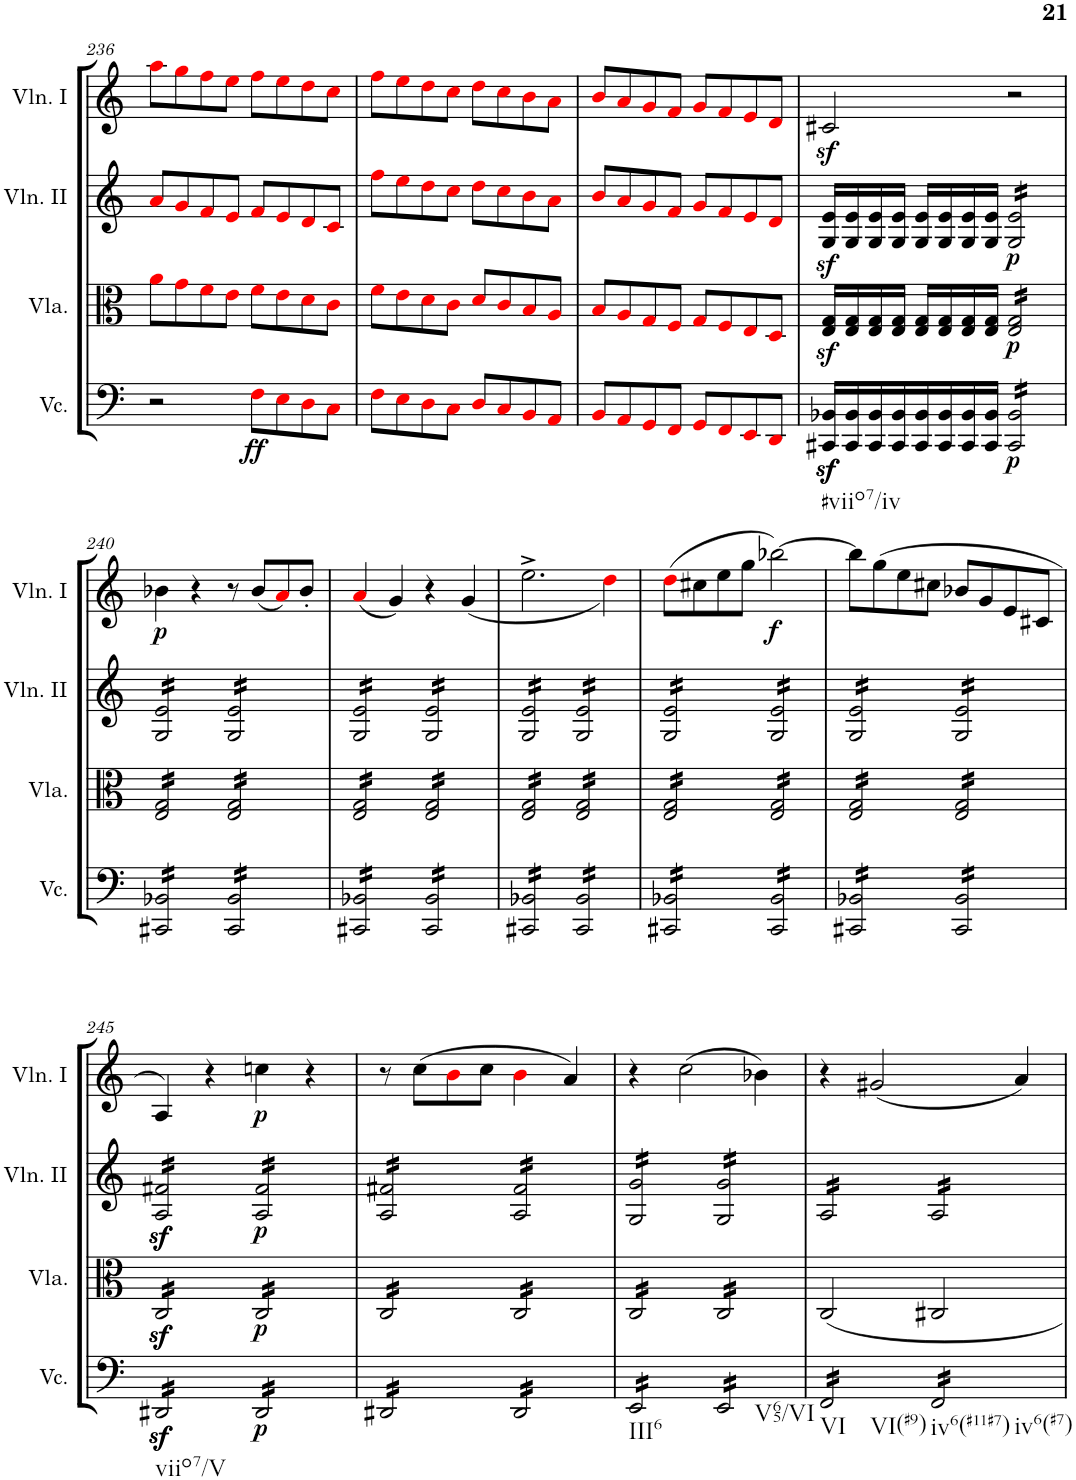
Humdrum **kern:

**kern	**dynam	**kern	**dynam	**kern	**dynam	**kern	**dynam
*part4	*part4	*part3	*part3	*part2	*part2	*part1	*part1
*staff4	*staff4	*staff3	*staff3	*staff2	*staff2	*staff1	*staff1
*I"Violoncello	*	*I"Viola	*	*I"Violino II	*	*I"Violino I	*
*I'Vc.	*	*I'Vla.	*	*I'Vln. II	*	*I'Vln. I	*
!!LO:PB:g=z
*clefF4	*	*clefC3	*	*clefG2	*	*clefG2	*
*k[]	*	*k[]	*	*k[]	*	*k[]	*
*M2/2	*	*M2/2	*	*M2/2	*	*M2/2	*
*met(c|)	*	*met(c|)	*	*met(c|)	*	*met(c|)	*
=236	=236	=236	=236	=236	=236	=236	=236
2r	.	8ai\L	.	8ai/L	.	8aai\L	.
.	.	8gi\	.	8gi/	.	8ggi\	.
.	.	8fi\	.	8fi/	.	8ffi\	.
.	.	8ei\J	.	8ei/J	.	8eei\J	.
!	!LO:DY:b	!	!	!	!	!	!
8Fi\L	ff	8fi\L	.	8fi/L	.	8ffi\L	.
8Ei\	.	8ei\	.	8ei/	.	8eei\	.
8Di\	.	8di\	.	8di/	.	8ddi\	.
8Ci\J	.	8ci\J	.	8ci/J	.	8cci\J	.
=237	=237	=237	=237	=237	=237	=237	=237
8Fi\L	.	8fi\L	.	8ffi\L	.	8ffi\L	.
8Ei\	.	8ei\	.	8eei\	.	8eei\	.
8Di\	.	8di\	.	8ddi\	.	8ddi\	.
8Ci\J	.	8ci\J	.	8cci\J	.	8cci\J	.
8Di/L	.	8di/L	.	8ddi\L	.	8ddi\L	.
8Ci/	.	8ci/	.	8cci\	.	8cci\	.
8BBi/	.	8Bi/	.	8bi\	.	8bi\	.
8AAi/J	.	8Ai/J	.	8ai\J	.	8ai\J	.
=238	=238	=238	=238	=238	=238	=238	=238
8BBi/L	.	8Bi/L	.	8bi/L	.	8bi/L	.
8AAi/	.	8Ai/	.	8ai/	.	8ai/	.
8GGi/	.	8Gi/	.	8gi/	.	8gi/	.
8FFi/J	.	8Fi/J	.	8fi/J	.	8fi/J	.
8GGi/L	.	8Gi/L	.	8gi/L	.	8gi/L	.
8FFi/	.	8Fi/	.	8fi/	.	8fi/	.
8EEi/	.	8Ei/	.	8ei/	.	8ei/	.
8DDi/J	.	8Di/J	.	8di/J	.	8di/J	.
=239	=239	=239	=239	=239	=239	=239	=239
!LO:TX:b:t=#viio7/iv	!	!	!	!	!	!	!
16CC#X/z< 16BB-X/z<LL	.	16E/z< 16G/z<LL	.	16G/z< 16e/z<LL	.	2c#Xz</	.
16CC#/ 16BB-/	.	16E/ 16G/	.	16G/ 16e/	.	.	.
16CC#/ 16BB-/	.	16E/ 16G/	.	16G/ 16e/	.	.	.
16CC#/ 16BB-/	.	16E/ 16G/JJ	.	16G/ 16e/JJ	.	.	.
16CC#/ 16BB-/	.	16E/ 16G/LL	.	16G/ 16e/LL	.	.	.
16CC#/ 16BB-/	.	16E/ 16G/	.	16G/ 16e/	.	.	.
16CC#/ 16BB-/	.	16E/ 16G/	.	16G/ 16e/	.	.	.
16CC#/ 16BB-/JJ	.	16E/ 16G/JJ	.	16G/ 16e/JJ	.	.	.
!	!LO:DY:b	!	!LO:DY:b	!	!LO:DY:b	!	!
*tremolo	*	*	*	*	*	*	*
*	*	*tremolo	*	*	*	*	*
*	*	*	*	*tremolo	*	*	*
16CC#/ 16BB-/LL	p	16E/ 16G/LL	p	16G/ 16e/LL	p	2r	.
16CC#/ 16BB-/	.	16E/ 16G/	.	16G/ 16e/	.	.	.
16CC#/ 16BB-/	.	16E/ 16G/	.	16G/ 16e/	.	.	.
16CC#/ 16BB-/	.	16E/ 16G/	.	16G/ 16e/	.	.	.
16CC#/ 16BB-/	.	16E/ 16G/	.	16G/ 16e/	.	.	.
16CC#/ 16BB-/	.	16E/ 16G/	.	16G/ 16e/	.	.	.
16CC#/ 16BB-/	.	16E/ 16G/	.	16G/ 16e/	.	.	.
16CC#/ 16BB-/JJ	.	16E/ 16G/JJ	.	16G/ 16e/JJ	.	.	.
!!LO:LB:g=z
=240	=240	=240	=240	=240	=240	=240	=240
!	!	!	!	!	!	!	!LO:DY:b
16CC#X/ 16BB-X/LL	.	16E/ 16G/LL	.	16G/ 16e/LL	.	4b-X\	p
16CC#X/ 16BB-X/	.	16E/ 16G/	.	16G/ 16e/	.	.	.
16CC#X/ 16BB-X/	.	16E/ 16G/	.	16G/ 16e/	.	.	.
16CC#X/ 16BB-X/	.	16E/ 16G/	.	16G/ 16e/	.	.	.
16CC#X/ 16BB-X/	.	16E/ 16G/	.	16G/ 16e/	.	4r	.
16CC#X/ 16BB-X/	.	16E/ 16G/	.	16G/ 16e/	.	.	.
16CC#X/ 16BB-X/	.	16E/ 16G/	.	16G/ 16e/	.	.	.
16CC#X/ 16BB-X/JJ	.	16E/ 16G/JJ	.	16G/ 16e/JJ	.	.	.
16CC#/ 16BB-/LL	.	16E/ 16G/LL	.	16G/ 16e/LL	.	8r	.
16CC#/ 16BB-/	.	16E/ 16G/	.	16G/ 16e/	.	.	.
16CC#/ 16BB-/	.	16E/ 16G/	.	16G/ 16e/	.	(<8b-/L	.
16CC#/ 16BB-/	.	16E/ 16G/	.	16G/ 16e/	.	.	.
16CC#/ 16BB-/	.	16E/ 16G/	.	16G/ 16e/	.	8ai/)	.
16CC#/ 16BB-/	.	16E/ 16G/	.	16G/ 16e/	.	.	.
16CC#/ 16BB-/	.	16E/ 16G/	.	16G/ 16e/	.	8b-'/J	.
16CC#/ 16BB-/JJ	.	16E/ 16G/JJ	.	16G/ 16e/JJ	.	.	.
=241	=241	=241	=241	=241	=241	=241	=241
16CC#X/ 16BB-X/LL	.	16E/ 16G/LL	.	16G/ 16e/LL	.	(<4ai/	.
16CC#X/ 16BB-X/	.	16E/ 16G/	.	16G/ 16e/	.	.	.
16CC#X/ 16BB-X/	.	16E/ 16G/	.	16G/ 16e/	.	.	.
16CC#X/ 16BB-X/	.	16E/ 16G/	.	16G/ 16e/	.	.	.
16CC#X/ 16BB-X/	.	16E/ 16G/	.	16G/ 16e/	.	4g/)	.
16CC#X/ 16BB-X/	.	16E/ 16G/	.	16G/ 16e/	.	.	.
16CC#X/ 16BB-X/	.	16E/ 16G/	.	16G/ 16e/	.	.	.
16CC#X/ 16BB-X/JJ	.	16E/ 16G/JJ	.	16G/ 16e/JJ	.	.	.
16CC#/ 16BB-/LL	.	16E/ 16G/LL	.	16G/ 16e/LL	.	4r	.
16CC#/ 16BB-/	.	16E/ 16G/	.	16G/ 16e/	.	.	.
16CC#/ 16BB-/	.	16E/ 16G/	.	16G/ 16e/	.	.	.
16CC#/ 16BB-/	.	16E/ 16G/	.	16G/ 16e/	.	.	.
16CC#/ 16BB-/	.	16E/ 16G/	.	16G/ 16e/	.	(<4g/	.
16CC#/ 16BB-/	.	16E/ 16G/	.	16G/ 16e/	.	.	.
16CC#/ 16BB-/	.	16E/ 16G/	.	16G/ 16e/	.	.	.
16CC#/ 16BB-/JJ	.	16E/ 16G/JJ	.	16G/ 16e/JJ	.	.	.
=242	=242	=242	=242	=242	=242	=242	=242
16CC#X/ 16BB-X/LL	.	16E/ 16G/LL	.	16G/ 16e/LL	.	2.ee^\	.
16CC#X/ 16BB-X/	.	16E/ 16G/	.	16G/ 16e/	.	.	.
16CC#X/ 16BB-X/	.	16E/ 16G/	.	16G/ 16e/	.	.	.
16CC#X/ 16BB-X/	.	16E/ 16G/	.	16G/ 16e/	.	.	.
16CC#X/ 16BB-X/	.	16E/ 16G/	.	16G/ 16e/	.	.	.
16CC#X/ 16BB-X/	.	16E/ 16G/	.	16G/ 16e/	.	.	.
16CC#X/ 16BB-X/	.	16E/ 16G/	.	16G/ 16e/	.	.	.
16CC#X/ 16BB-X/JJ	.	16E/ 16G/JJ	.	16G/ 16e/JJ	.	.	.
16CC#/ 16BB-/LL	.	16E/ 16G/LL	.	16G/ 16e/LL	.	.	.
16CC#/ 16BB-/	.	16E/ 16G/	.	16G/ 16e/	.	.	.
16CC#/ 16BB-/	.	16E/ 16G/	.	16G/ 16e/	.	.	.
16CC#/ 16BB-/	.	16E/ 16G/	.	16G/ 16e/	.	.	.
16CC#/ 16BB-/	.	16E/ 16G/	.	16G/ 16e/	.	4ddi\)	.
16CC#/ 16BB-/	.	16E/ 16G/	.	16G/ 16e/	.	.	.
16CC#/ 16BB-/	.	16E/ 16G/	.	16G/ 16e/	.	.	.
16CC#/ 16BB-/JJ	.	16E/ 16G/JJ	.	16G/ 16e/JJ	.	.	.
=243	=243	=243	=243	=243	=243	=243	=243
16CC#X/ 16BB-X/LL	.	16E/ 16G/LL	.	16G/ 16e/LL	.	(>8ddi\L	.
16CC#X/ 16BB-X/	.	16E/ 16G/	.	16G/ 16e/	.	.	.
16CC#X/ 16BB-X/	.	16E/ 16G/	.	16G/ 16e/	.	8cc#X\	.
16CC#X/ 16BB-X/	.	16E/ 16G/	.	16G/ 16e/	.	.	.
16CC#X/ 16BB-X/	.	16E/ 16G/	.	16G/ 16e/	.	8ee\	.
16CC#X/ 16BB-X/	.	16E/ 16G/	.	16G/ 16e/	.	.	.
16CC#X/ 16BB-X/	.	16E/ 16G/	.	16G/ 16e/	.	8gg\J	.
16CC#X/ 16BB-X/JJ	.	16E/ 16G/JJ	.	16G/ 16e/JJ	.	.	.
!	!	!	!	!	!	!	!LO:DY:b
16CC#/ 16BB-/LL	.	16E/ 16G/LL	.	16G/ 16e/LL	.	[2bb-X\)	f
16CC#/ 16BB-/	.	16E/ 16G/	.	16G/ 16e/	.	.	.
16CC#/ 16BB-/	.	16E/ 16G/	.	16G/ 16e/	.	.	.
16CC#/ 16BB-/	.	16E/ 16G/	.	16G/ 16e/	.	.	.
16CC#/ 16BB-/	.	16E/ 16G/	.	16G/ 16e/	.	.	.
16CC#/ 16BB-/	.	16E/ 16G/	.	16G/ 16e/	.	.	.
16CC#/ 16BB-/	.	16E/ 16G/	.	16G/ 16e/	.	.	.
16CC#/ 16BB-/JJ	.	16E/ 16G/JJ	.	16G/ 16e/JJ	.	.	.
=244	=244	=244	=244	=244	=244	=244	=244
16CC#X/ 16BB-X/LL	.	16E/ 16G/LL	.	16G/ 16e/LL	.	8bb-\L]	.
16CC#X/ 16BB-X/	.	16E/ 16G/	.	16G/ 16e/	.	.	.
16CC#X/ 16BB-X/	.	16E/ 16G/	.	16G/ 16e/	.	(>8gg\	.
16CC#X/ 16BB-X/	.	16E/ 16G/	.	16G/ 16e/	.	.	.
16CC#X/ 16BB-X/	.	16E/ 16G/	.	16G/ 16e/	.	8ee\	.
16CC#X/ 16BB-X/	.	16E/ 16G/	.	16G/ 16e/	.	.	.
16CC#X/ 16BB-X/	.	16E/ 16G/	.	16G/ 16e/	.	8cc#X\J	.
16CC#X/ 16BB-X/JJ	.	16E/ 16G/JJ	.	16G/ 16e/JJ	.	.	.
16CC#/ 16BB-/LL	.	16E/ 16G/LL	.	16G/ 16e/LL	.	8b-X/L	.
16CC#/ 16BB-/	.	16E/ 16G/	.	16G/ 16e/	.	.	.
16CC#/ 16BB-/	.	16E/ 16G/	.	16G/ 16e/	.	8g/	.
16CC#/ 16BB-/	.	16E/ 16G/	.	16G/ 16e/	.	.	.
16CC#/ 16BB-/	.	16E/ 16G/	.	16G/ 16e/	.	8e/	.
16CC#/ 16BB-/	.	16E/ 16G/	.	16G/ 16e/	.	.	.
16CC#/ 16BB-/	.	16E/ 16G/	.	16G/ 16e/	.	8c#X/J	.
16CC#/ 16BB-/JJ	.	16E/ 16G/JJ	.	16G/ 16e/JJ	.	.	.
!!LO:LB:g=z
=245	=245	=245	=245	=245	=245	=245	=245
!LO:TX:b:t=viio7/V	!	!	!	!	!	!	!
16DD#Xz</LL	.	16Cz</LL	.	16A/z< 16f#X/z<LL	.	4A/)	.
16DD#Xz</	.	16Cz</	.	16A/z< 16f#X/z<	.	.	.
16DD#Xz</	.	16Cz</	.	16A/z< 16f#X/z<	.	.	.
16DD#Xz</	.	16Cz</	.	16A/z< 16f#X/z<	.	.	.
16DD#Xz</	.	16Cz</	.	16A/z< 16f#X/z<	.	4r	.
16DD#Xz</	.	16Cz</	.	16A/z< 16f#X/z<	.	.	.
16DD#Xz</	.	16Cz</	.	16A/z< 16f#X/z<	.	.	.
16DD#Xz</JJ	.	16Cz</JJ	.	16A/z< 16f#X/z<JJ	.	.	.
!	!LO:DY:b	!	!LO:DY:b	!	!LO:DY:b	!	!LO:DY:b
16DD#/LL	p	16C/LL	p	16A/ 16f#/LL	p	4ccn\	p
16DD#/	.	16C/	.	16A/ 16f#/	.	.	.
16DD#/	.	16C/	.	16A/ 16f#/	.	.	.
16DD#/	.	16C/	.	16A/ 16f#/	.	.	.
16DD#/	.	16C/	.	16A/ 16f#/	.	4r	.
16DD#/	.	16C/	.	16A/ 16f#/	.	.	.
16DD#/	.	16C/	.	16A/ 16f#/	.	.	.
16DD#/JJ	.	16C/JJ	.	16A/ 16f#/JJ	.	.	.
=246	=246	=246	=246	=246	=246	=246	=246
16DD#X/LL	.	16C/LL	.	16A/ 16f#X/LL	.	8r	.
16DD#X/	.	16C/	.	16A/ 16f#X/	.	.	.
16DD#X/	.	16C/	.	16A/ 16f#X/	.	(>8cc\L	.
16DD#X/	.	16C/	.	16A/ 16f#X/	.	.	.
16DD#X/	.	16C/	.	16A/ 16f#X/	.	8bi\	.
16DD#X/	.	16C/	.	16A/ 16f#X/	.	.	.
16DD#X/	.	16C/	.	16A/ 16f#X/	.	8cc\J	.
16DD#X/JJ	.	16C/JJ	.	16A/ 16f#X/JJ	.	.	.
16DD#/LL	.	16C/LL	.	16A/ 16f#/LL	.	4bi\	.
16DD#/	.	16C/	.	16A/ 16f#/	.	.	.
16DD#/	.	16C/	.	16A/ 16f#/	.	.	.
16DD#/	.	16C/	.	16A/ 16f#/	.	.	.
16DD#/	.	16C/	.	16A/ 16f#/	.	4a/)	.
16DD#/	.	16C/	.	16A/ 16f#/	.	.	.
16DD#/	.	16C/	.	16A/ 16f#/	.	.	.
16DD#/JJ	.	16C/JJ	.	16A/ 16f#/JJ	.	.	.
=247	=247	=247	=247	=247	=247	=247	=247
!LO:TX:b:t=III6	!	!	!	!	!	!	!
16EE/LL	.	16C/LL	.	16G/ 16g/LL	.	4r	.
16EE/	.	16C/	.	16G/ 16g/	.	.	.
16EE/	.	16C/	.	16G/ 16g/	.	.	.
16EE/	.	16C/	.	16G/ 16g/	.	.	.
16EE/	.	16C/	.	16G/ 16g/	.	(>2cc\	.
16EE/	.	16C/	.	16G/ 16g/	.	.	.
16EE/	.	16C/	.	16G/ 16g/	.	.	.
16EE/JJ	.	16C/JJ	.	16G/ 16g/JJ	.	.	.
!LO:TX:b:t=V65/VI	!	!	!	!	!	!	!
16EE/LL	.	16C/LL	.	16G/ 16g/LL	.	.	.
16EE/	.	16C/	.	16G/ 16g/	.	.	.
16EE/	.	16C/	.	16G/ 16g/	.	.	.
16EE/	.	16C/	.	16G/ 16g/	.	.	.
16EE/	.	16C/	.	16G/ 16g/	.	4b-X\)	.
16EE/	.	16C/	.	16G/ 16g/	.	.	.
16EE/	.	16C/	.	16G/ 16g/	.	.	.
16EE/JJ	.	16C/JJ	.	16G/ 16g/JJ	.	.	.
*	*	*Xtremolo	*	*	*	*	*
=248	=248	=248	=248	=248	=248	=248	=248
!LO:TX:b:t=VI	!	!	!	!	!	!	!
!LO:TX:b:t=VI(#9)	!	!	!	!	!	!	!
16FF/LL	.	2C/	.	16A/LL	.	4r	.
16FF/	.	.	.	16A/	.	.	.
16FF/	.	.	.	16A/	.	.	.
16FF/	.	.	.	16A/	.	.	.
16FF/	.	.	.	16A/	.	(<2g#X/	.
16FF/	.	.	.	16A/	.	.	.
16FF/	.	.	.	16A/	.	.	.
16FF/JJ	.	.	.	16A/JJ	.	.	.
!LO:TX:b:t=iv6(#11#7)	!	!	!	!	!	!	!
!LO:TX:b:t=iv6(#7)	!	!	!	!	!	!	!
16FF/LL	.	2C#X/	.	16A/LL	.	.	.
16FF/	.	.	.	16A/	.	.	.
16FF/	.	.	.	16A/	.	.	.
16FF/	.	.	.	16A/	.	.	.
16FF/	.	.	.	16A/	.	4a/)	.
16FF/	.	.	.	16A/	.	.	.
16FF/	.	.	.	16A/	.	.	.
16FF/JJ	.	.	.	16A/JJ	.	.	.
*	*	*	*	*Xtremolo	*	*	*
*Xtremolo	*	*	*	*	*	*	*
=	=	=	=	=	=	=	=
*-	*-	*-	*-	*-	*-	*-	*-
